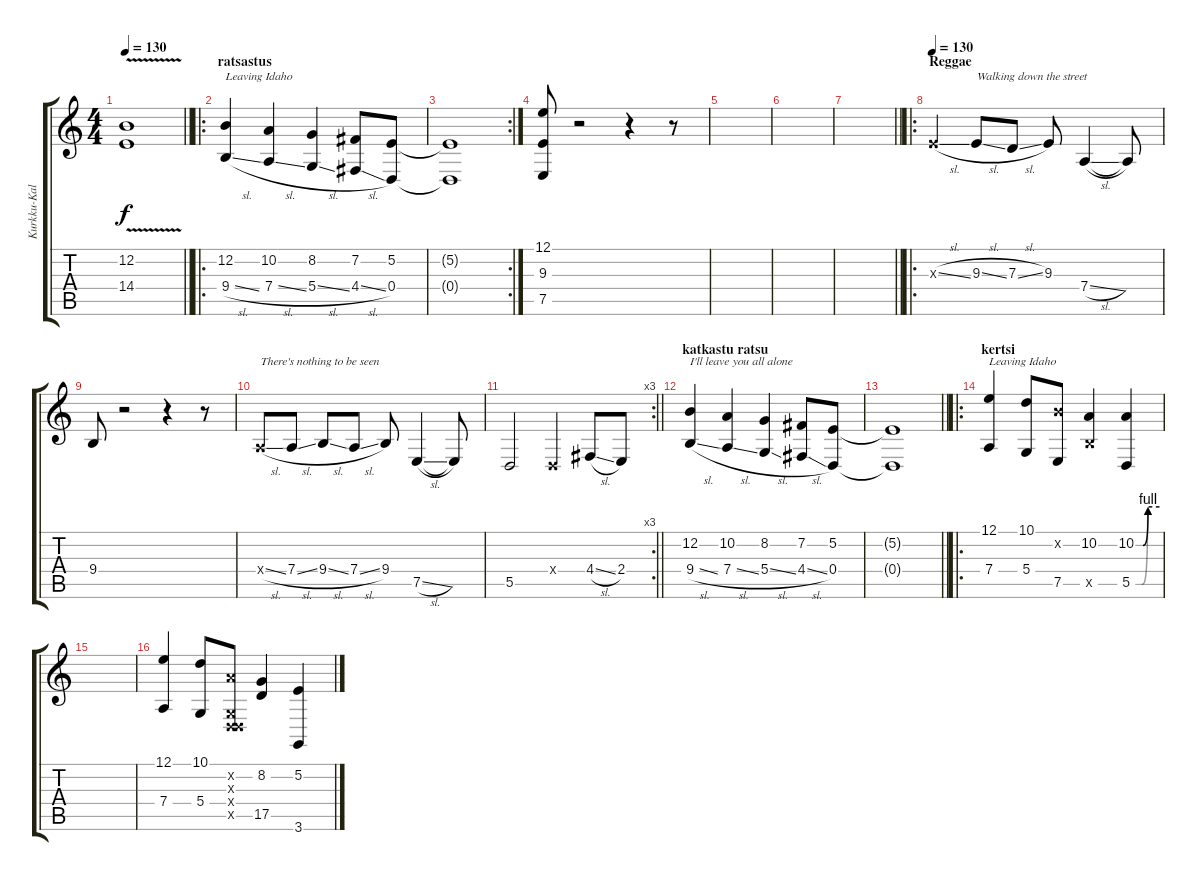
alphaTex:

\track ("Kurkku-Kalevi" "Kurkku-Kal") {instrument tenorsax}
\staff {score tabs}
\tuning (E4 B3 G3 D3 A2 E2) {hide}
\ts (4 4)
\tempo 130
\clef g2
\barLineRight lightlight
\ks c
(12.2{v} 14.4).1{dy f} |
\ro
\section ("" "ratsastus")
(12.2 9.4{sl}).4{txt "Leaving Idaho"} (10.2 7.4{sl}).4 (8.2 5.4{sl}).4 (7.2 4.4{sl}).8 (5.2 0.4).8 |
\rc 2
(5.2{t} 0.4{t}).1 |
(12.1 9.3 7.5).8 r.2 r.4 r.8 |
|
|
\barLineRight lightlight
|
\ro
\section ("" "Reggae")
\tempo 130
9.3{sl x}.4 9.3{sl}.8{txt "Walking down the street"} 7.3{sl}.8 9.3.8 7.4{sl}.4 7.4{t}.8 |
9.4.8 r.2 r.4 r.8 |
7.4{sl x}.8{txt "There's nothing to be seen"} 7.4{sl}.8 9.4{sl}.8 7.4{sl}.8 9.4.8 7.5{sl}.4 7.5{t}.8 |
\rc 3
\barLineRight lightlight
5.5.2 0.4{x}.4 4.4{sl}.8 2.4.8 |
\section ("" "katkastu ratsu")
(12.2 9.4{sl}).4{txt "I'll leave you all alone"} (10.2 7.4{sl}).4 (8.2 5.4{sl}).4 (7.2 4.4{sl}).8 (5.2 0.4).8 |
\barLineRight lightlight
(5.2{t} 0.4{t}).1 |
\ro
\section ("" "kertsi")
(12.1 7.4).4{txt "Leaving Idaho"} (10.1 5.4).8 (12.2{x} 7.5).8 (10.2 14.5{x}).4 (10.2{be (custom 0 0 18 0 31 4 60 4)} 5.5{be (custom 0 0 13 0 15 0 30 4 60 4)}).4 |
|
(12.1 7.4).4 (10.1 5.4).8 (10.2{x} 0.3{x} 0.4{x} 5.5{x}).8 (8.2 17.5).4 (5.2{sl} 3.6).4
